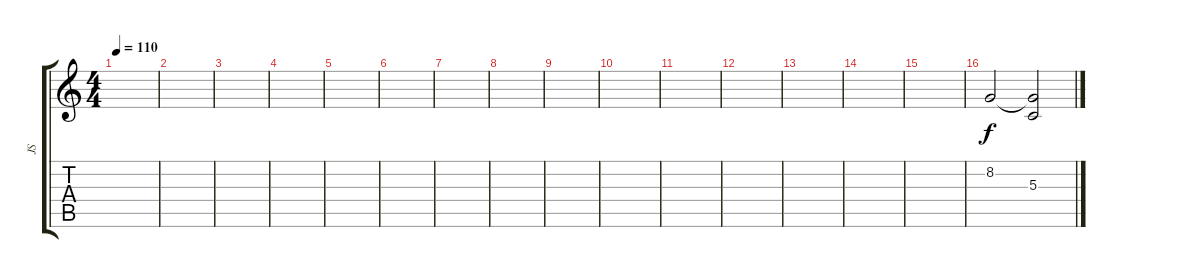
\track ("JS" "JS") {instrument trombone}
\staff {score tabs}
\tuning (E4 B3 G3 D3 A2 E2) {hide}
\ts (4 4)
\tempo 110
\clef g2
\ks c
|
|
|
|
|
|
|
|
|
|
|
|
|
|
|
8.2.2 (8.2{t} 5.3).2
